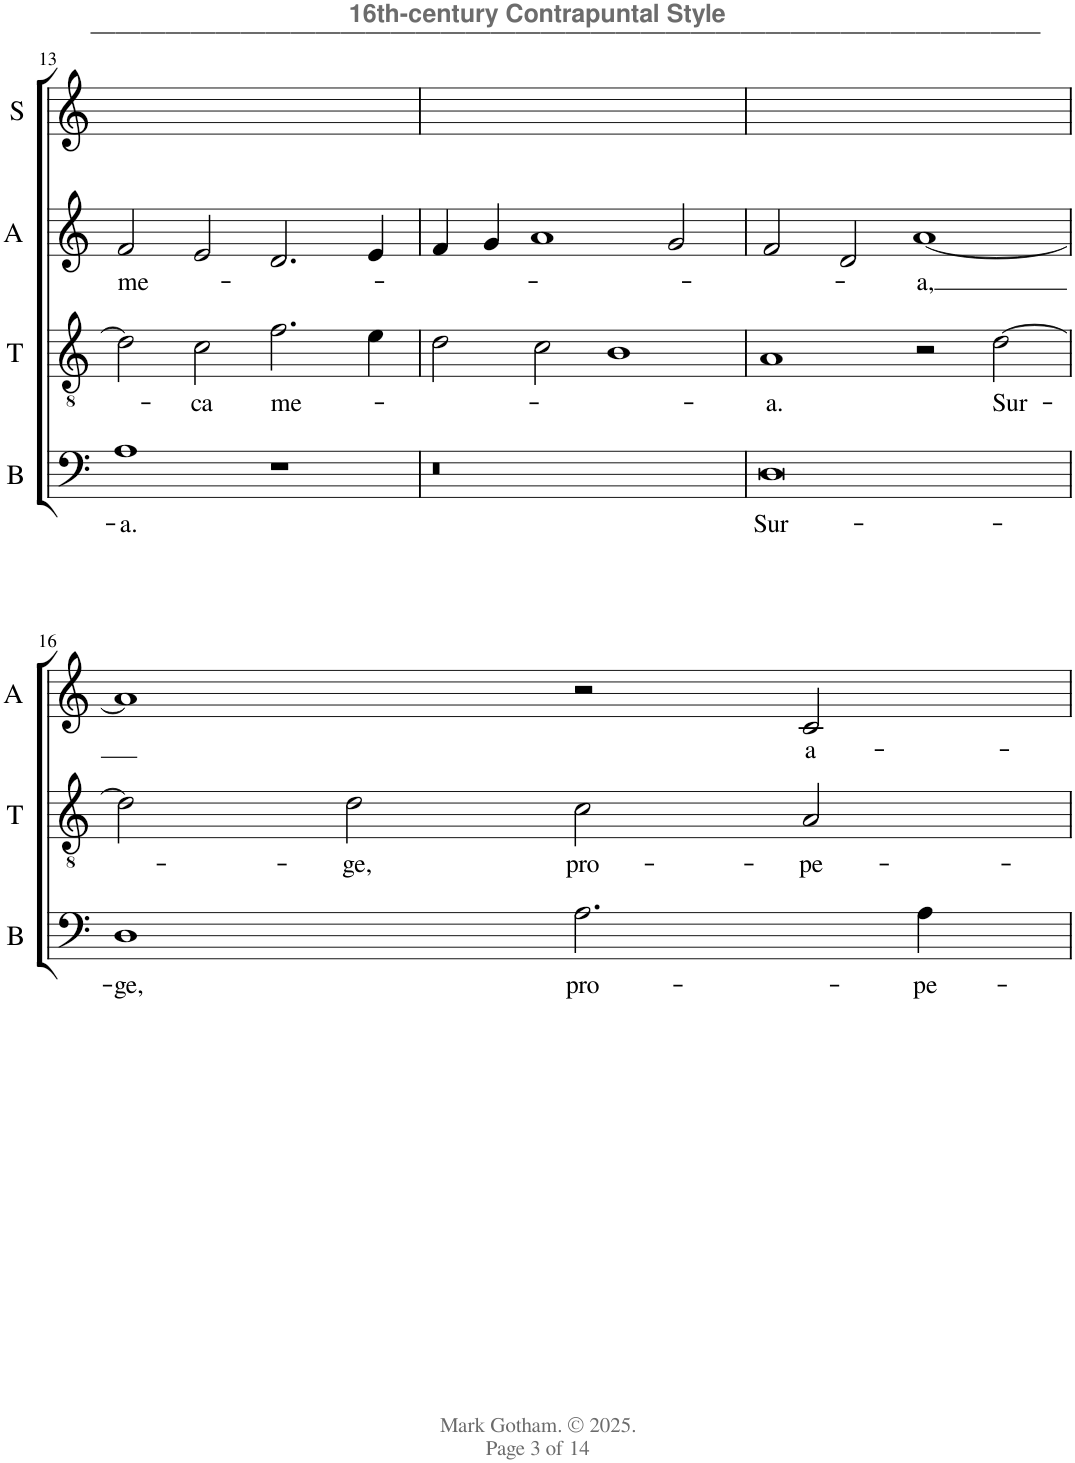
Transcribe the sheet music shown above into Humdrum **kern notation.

**kern	**text	**kern	**text	**kern	**text
*part3	*part3	*part2	*part2	*part1	*part1
*staff3	*staff3	*staff2	*staff2	*staff1	*staff1
*I"Bass	*	*I"Tenor	*	*I"Alto	*
*I'B	*	*I'T	*	*I'A	*
!!LO:PB:g=z
*clefF4	*	*clefGv2	*	*clefG2	*
*k[]	*	*k[]	*	*k[]	*
*M4/2	*	*M4/2	*	*M4/2	*
=13	=13	=13	=13	=13	=13
!	!LO:LY:b	!	!	!	!LO:LY:b
1A	-a.	2d\]	.	2f/	me-
!	!	!	!LO:LY:b	!	!
.	.	2c\	-ca	2e/	.
!	!	!	!LO:LY:b	!	!
1r	.	2.f\	me-	2.d/	.
.	.	4e\	.	4e/	.
=14	=14	=14	=14	=14	=14
0r	.	2d\	.	4f/	.
.	.	.	.	4g/	.
.	.	2c\	.	1a	.
.	.	1B	.	.	.
.	.	.	.	2g/	.
=15	=15	=15	=15	=15	=15
!	!LO:LY:b	!	!LO:LY:b	!	!
0D	Sur-	1A	-a.	2f/	.
.	.	.	.	2d/	.
!	!	!	!	!	!LO:LY:b
.	.	2r	.	[<1a	-a,
!	!	!	!LO:LY:b	!	!
.	.	[>2d\	Sur-	.	.
!!LO:LB:g=z
=16	=16	=16	=16	=16	=16
!	!LO:LY:b	!	!	!	!
1D	-ge,	2d\]	.	1a]	.
!	!	!	!LO:LY:b	!	!
.	.	2d\	-ge,	.	.
!	!LO:LY:b	!	!LO:LY:b	!	!
2.A\	pro-	2c\	pro-	2r	.
!	!	!	!LO:LY:b	!	!LO:LY:b
.	.	2A/	-pe-	2c/	a-
!	!LO:LY:b	!	!	!	!
4A\	-pe-	.	.	.	.
=	=	=	=	=	=
*-	*-	*-	*-	*-	*-
